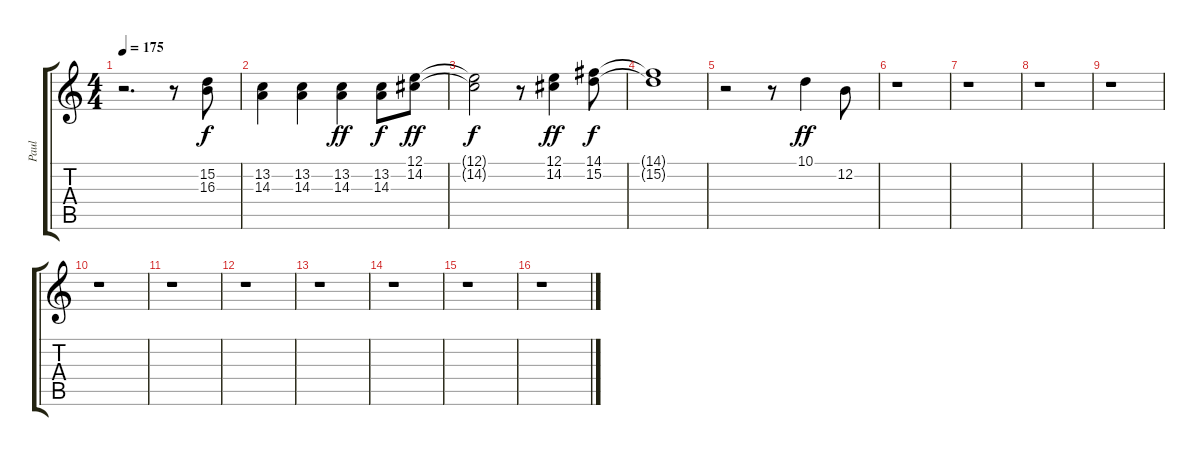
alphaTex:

\track ("Paul" "Paul") {instrument clarinet}
\staff {score tabs}
\tuning (E4 B3 G3 D3 A2 E2) {hide}
\ts (4 4)
\tempo 175
\clef g2
\ks c
r.2{d dy ff} r.8 (15.2 16.3).8{dy f} |
(13.2 14.3).4 (13.2 14.3).4 (13.2 14.3).4{dy ff} (13.2 14.3).8{dy f} (12.1 14.2).8{dy ff} |
(12.1{t} 14.2{t}).2{dy f} r.8 (12.1 14.2).4{dy ff} (14.1 15.2).8{dy f} |
(14.1{t} 15.2{t}).1 |
r.2 r.8 10.1.4{dy ff} 12.2.8 |
r.1 |
r.1 |
r.1 |
r.1 |
r.1 |
r.1 |
r.1 |
r.1 |
r.1 |
r.1 |
r.1
